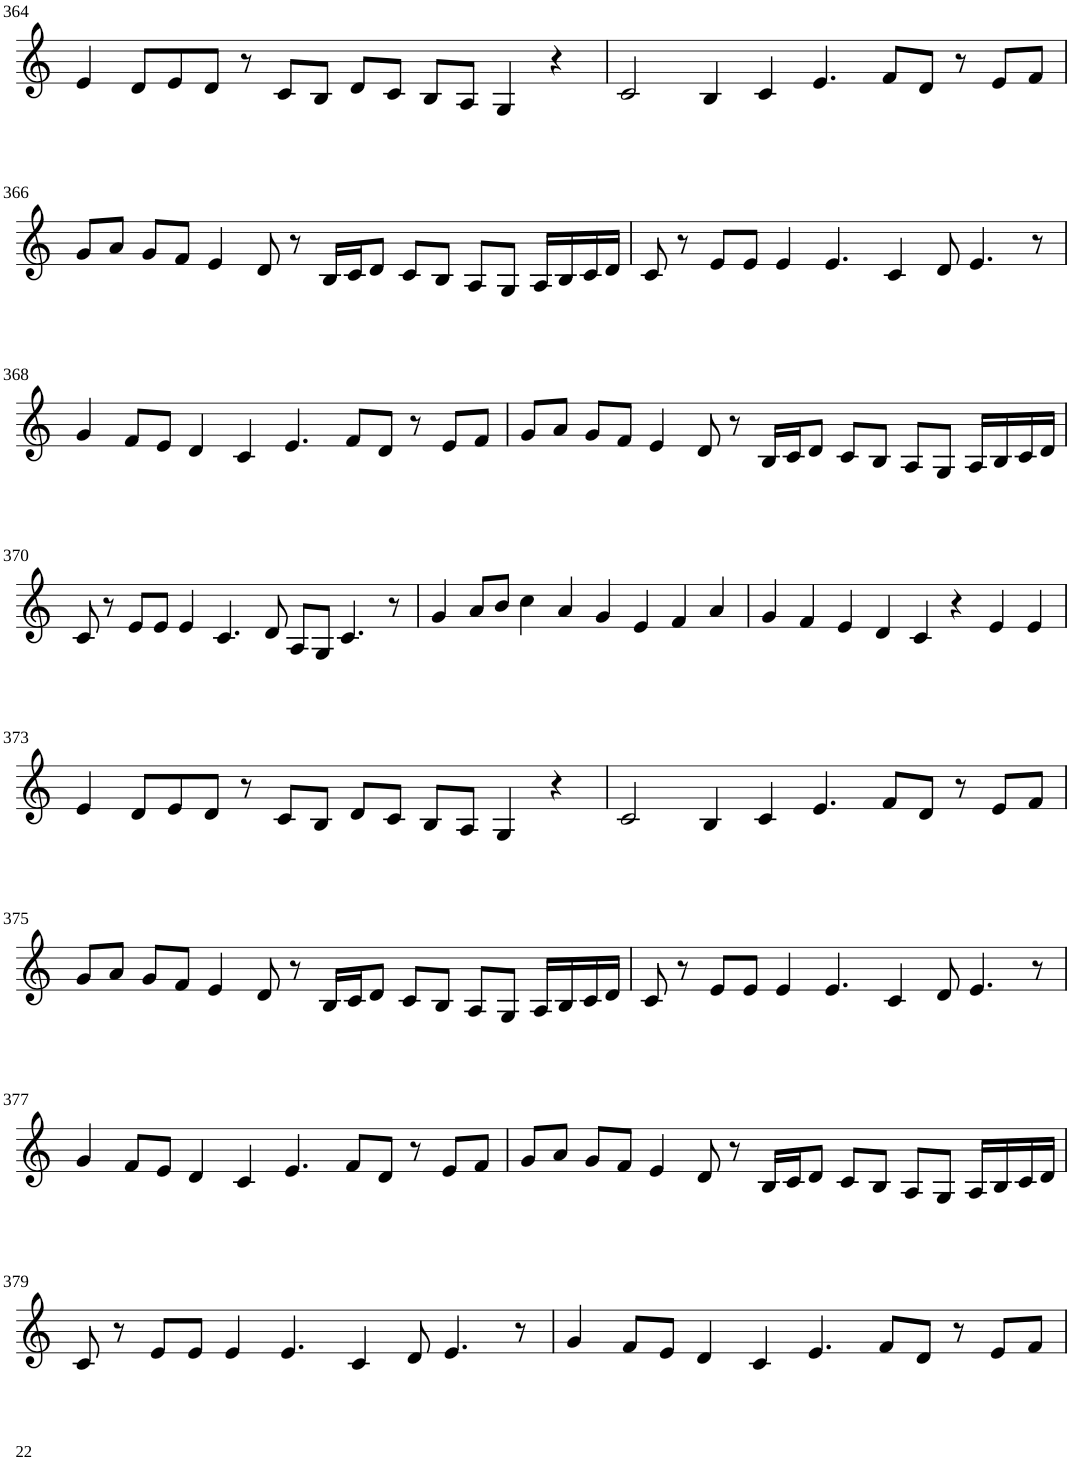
**kern
*part1
*staff1
*I"Violin
!!LO:PB:g=z
*clefG2
*k[]
*M8/4
=364
4e/
8d/L
8e/
8d/J
8r
8c/L
8B/J
8d/L
8c/J
8B/L
8A/J
4G/
4r
=365
2c/
4B/
4c/
4.e/
8f/L
8d/J
8r
8e/L
8f/J
!!LO:LB:g=z
=366
8g/L
8a/J
8g/L
8f/J
4e/
8d/
8r
16B/LL
16c/J
8d/J
8c/L
8B/J
8A/L
8G/J
16A/LL
16B/
16c/
16d/JJ
=367
8c/
8r
8e/L
8e/J
4e/
4.e/
4c/
8d/
4.e/
8r
!!LO:LB:g=z
=368
4g/
8f/L
8e/J
4d/
4c/
4.e/
8f/L
8d/J
8r
8e/L
8f/J
=369
8g/L
8a/J
8g/L
8f/J
4e/
8d/
8r
16B/LL
16c/J
8d/J
8c/L
8B/J
8A/L
8G/J
16A/LL
16B/
16c/
16d/JJ
!!LO:LB:g=z
=370
8c/
8r
8e/L
8e/J
4e/
4.c/
8d/
8A/L
8G/J
4.c/
8r
=371
4g/
8a/L
8b/J
4cc\
4a/
4g/
4e/
4f/
4a/
=372
4g/
4f/
4e/
4d/
4c/
4r
4e/
4e/
!!LO:LB:g=z
=373
4e/
8d/L
8e/
8d/J
8r
8c/L
8B/J
8d/L
8c/J
8B/L
8A/J
4G/
4r
=374
2c/
4B/
4c/
4.e/
8f/L
8d/J
8r
8e/L
8f/J
!!LO:LB:g=z
=375
8g/L
8a/J
8g/L
8f/J
4e/
8d/
8r
16B/LL
16c/J
8d/J
8c/L
8B/J
8A/L
8G/J
16A/LL
16B/
16c/
16d/JJ
=376
8c/
8r
8e/L
8e/J
4e/
4.e/
4c/
8d/
4.e/
8r
!!LO:LB:g=z
=377
4g/
8f/L
8e/J
4d/
4c/
4.e/
8f/L
8d/J
8r
8e/L
8f/J
=378
8g/L
8a/J
8g/L
8f/J
4e/
8d/
8r
16B/LL
16c/J
8d/J
8c/L
8B/J
8A/L
8G/J
16A/LL
16B/
16c/
16d/JJ
!!LO:LB:g=z
=379
8c/
8r
8e/L
8e/J
4e/
4.e/
4c/
8d/
4.e/
8r
=380
4g/
8f/L
8e/J
4d/
4c/
4.e/
8f/L
8d/J
8r
8e/L
8f/J
=
*-
